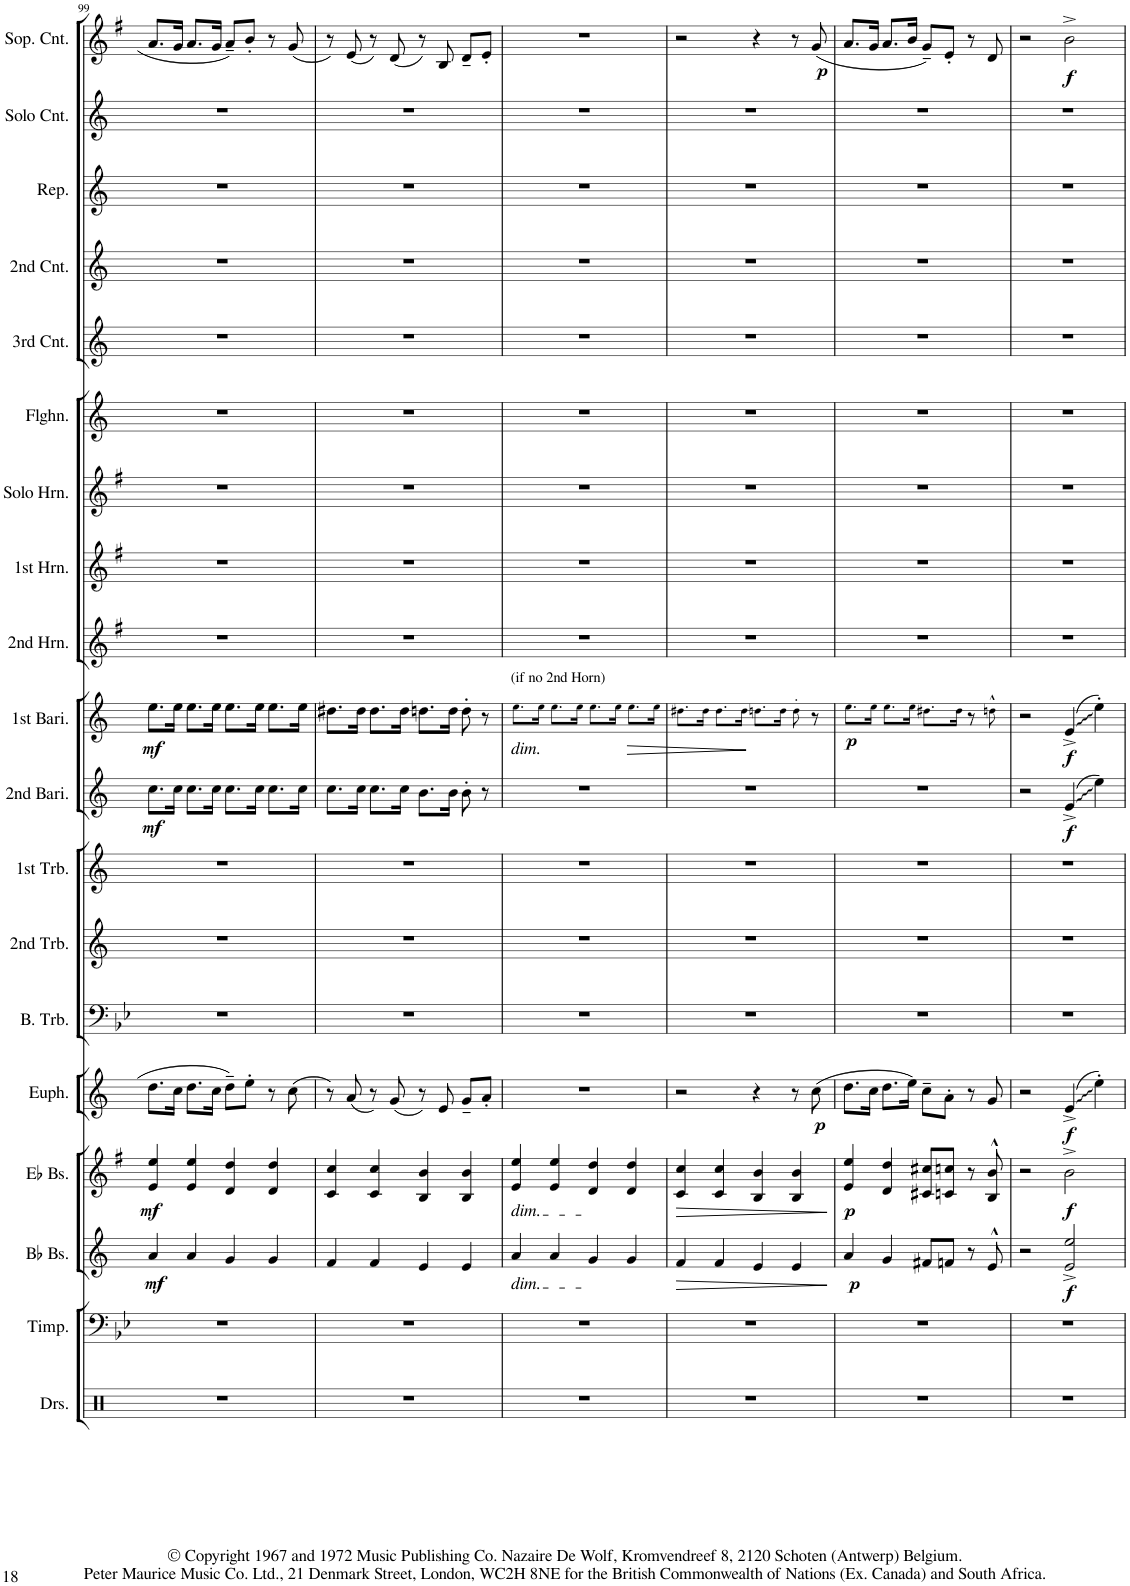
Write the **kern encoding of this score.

**kern	**kern	**kern	**dynam	**kern	**dynam	**kern	**dynam	**kern	**kern	**kern	**kern	**dynam	**kern	**dynam	**kern	**kern	**kern	**kern	**kern	**kern	**kern	**kern	**kern	**dynam
*part19	*part18	*part17	*part17	*part16	*part16	*part15	*part15	*part14	*part13	*part12	*part11	*part11	*part10	*part10	*part9	*part8	*part7	*part6	*part5	*part4	*part3	*part2	*part1	*part1
*staff19	*staff18	*staff17	*staff17	*staff16	*staff16	*staff15	*staff15	*staff14	*staff13	*staff12	*staff11	*staff11	*staff10	*staff10	*staff9	*staff8	*staff7	*staff6	*staff5	*staff4	*staff3	*staff2	*staff1	*staff1
*I"Drumset	*I"Timpani	*I"Bb Bass	*	*I"Eb Bass	*	*I"Euphonium	*	*I"Bass Trombone	*I"2nd Trombone	*I"1st Trombone	*I"2nd Baritone	*	*I"1st Baritone	*	*I"2nd Horn	*I"1st Horn	*I"Solo Horn	*I"Flugelhorn	*I"3rd Cornet	*I"2nd Cornet	*I"Repiano	*I"Solo Cornet	*I"Soprano Cornet	*
*I'Drs.	*I'Timp.	*I'Bb Bs.	*	*I'Eb Bs.	*	*I'Euph.	*	*I'B. Trb.	*I'2nd Trb.	*I'1st Trb.	*I'2nd Bari.	*	*I'1st Bari.	*	*I'2nd Hrn.	*I'1st Hrn.	*I'Solo Hrn.	*I'Flghn.	*I'3rd Cnt.	*I'2nd Cnt.	*I'Rep.	*I'Solo Cnt.	*I'Sop. Cnt.	*
!!LO:PB:g=z
*clefX	*clefF4	*clefG2	*	*clefG2	*	*clefG2	*	*clefF4	*clefG2	*clefG2	*clefG2	*	*clefG2	*	*clefG2	*clefG2	*clefG2	*clefG2	*clefG2	*clefG2	*clefG2	*clefG2	*clefG2	*
*	*	*Trd15c26	*	*Trd12c21	*	*Trd8c14	*	*Trd7c12	*Trd1c2	*Trd1c2	*Trd1c2	*	*Trd1c2	*	*Trd5c9	*Trd5c9	*Trd5c9	*Trd1c2	*Trd1c2	*Trd1c2	*Trd1c2	*Trd1c2	*Trd-2c-3	*
*k[]	*k[b-e-]	*k[]	*	*k[f#]	*	*k[]	*	*k[b-e-]	*k[]	*k[]	*k[]	*	*k[]	*	*k[f#]	*k[f#]	*k[f#]	*k[]	*k[]	*k[]	*k[]	*k[]	*k[f#]	*
*M2/2	*M2/2	*M2/2	*	*M2/2	*	*M2/2	*	*M2/2	*M2/2	*M2/2	*M2/2	*	*M2/2	*	*M2/2	*M2/2	*M2/2	*M2/2	*M2/2	*M2/2	*M2/2	*M2/2	*M2/2	*
*met(c|)	*met(c|)	*met(c|)	*	*met(c|)	*	*met(c|)	*	*met(c|)	*met(c|)	*met(c|)	*met(c|)	*	*met(c|)	*	*met(c|)	*met(c|)	*met(c|)	*met(c|)	*met(c|)	*met(c|)	*met(c|)	*met(c|)	*met(c|)	*
=99	=99	=99	=99	=99	=99	=99	=99	=99	=99	=99	=99	=99	=99	=99	=99	=99	=99	=99	=99	=99	=99	=99	=99	=99
!	!	!	!LO:DY:b	!	!LO:DY:b	!	!	!	!	!	!	!LO:DY:b	!	!LO:DY:b	!	!	!	!	!	!	!	!	!	!
1r	1r	4a/	mf	4e/ 4ee/	mf	8.dd\L	.	1r	1r	1r	8.cc\L	mf	8.ee\L	mf	1r	1r	1r	1r	1r	1r	1r	1r	8.a/L	.
.	.	.	.	.	.	16cc\Jk	.	.	.	.	16cc\Jk	.	16ee\Jk	.	.	.	.	.	.	.	.	.	16g/Jk	.
.	.	4a/	.	4e/ 4ee/	.	8.dd\L	.	.	.	.	8.cc\L	.	8.ee\L	.	.	.	.	.	.	.	.	.	8.a/L	.
.	.	.	.	.	.	16cc\Jk	.	.	.	.	16cc\Jk	.	16ee\Jk	.	.	.	.	.	.	.	.	.	16g/Jk	.
.	.	4g/	.	4d/ 4dd/	.	8dd~\L	.	.	.	.	8.cc\L	.	8.ee\L	.	.	.	.	.	.	.	.	.	8a~/L	.
.	.	.	.	.	.	8ee'\J	.	.	.	.	.	.	.	.	.	.	.	.	.	.	.	.	8b'/J	.
.	.	.	.	.	.	.	.	.	.	.	16cc\Jk	.	16ee\Jk	.	.	.	.	.	.	.	.	.	.	.
.	.	4g/	.	4d/ 4dd/	.	8r	.	.	.	.	8.cc\L	.	8.ee\L	.	.	.	.	.	.	.	.	.	8r	.
.	.	.	.	.	.	(8cc\	.	.	.	.	.	.	.	.	.	.	.	.	.	.	.	.	(8g/	.
.	.	.	.	.	.	.	.	.	.	.	16cc\Jk	.	16ee\Jk	.	.	.	.	.	.	.	.	.	.	.
=100	=100	=100	=100	=100	=100	=100	=100	=100	=100	=100	=100	=100	=100	=100	=100	=100	=100	=100	=100	=100	=100	=100	=100	=100
1r	1r	4f/	.	4c/ 4cc/	.	8r)	.	1r	1r	1r	8.cc\L	.	8.dd#X\L	.	1r	1r	1r	1r	1r	1r	1r	1r	8r)	.
.	.	.	.	.	.	(8a/	.	.	.	.	.	.	.	.	.	.	.	.	.	.	.	.	(8e/	.
.	.	.	.	.	.	.	.	.	.	.	16cc\Jk	.	16dd#\Jk	.	.	.	.	.	.	.	.	.	.	.
.	.	4f/	.	4c/ 4cc/	.	8r)	.	.	.	.	8.cc\L	.	8.dd#\L	.	.	.	.	.	.	.	.	.	8r)	.
.	.	.	.	.	.	(8g/	.	.	.	.	.	.	.	.	.	.	.	.	.	.	.	.	(8d/	.
.	.	.	.	.	.	.	.	.	.	.	16cc\Jk	.	16dd#\Jk	.	.	.	.	.	.	.	.	.	.	.
.	.	4e/	.	4B/ 4b/	.	8r)	.	.	.	.	8.b\L	.	8.ddn\L	.	.	.	.	.	.	.	.	.	8r)	.
.	.	.	.	.	.	8e/	.	.	.	.	.	.	.	.	.	.	.	.	.	.	.	.	8B/	.
.	.	.	.	.	.	.	.	.	.	.	16b\Jk	.	16dd\Jk	.	.	.	.	.	.	.	.	.	.	.
.	.	4e/	.	4B/ 4b/	.	8g~/L	.	.	.	.	8b'\	.	8dd'\	.	.	.	.	.	.	.	.	.	8d~/L	.
.	.	.	.	.	.	8a'/J	.	.	.	.	8r	.	8r	.	.	.	.	.	.	.	.	.	8e'/J	.
=101	=101	=101	=101	=101	=101	=101	=101	=101	=101	=101	=101	=101	=101	=101	=101	=101	=101	=101	=101	=101	=101	=101	=101	=101
!	!	!	!	!	!	!	!	!	!	!	!	!	!LO:TX:a:t=(if no 2nd Horn)	!	!	!	!	!	!	!	!	!	!	!
!	!	!	!	!	!	!	!	!	!	!	!	!	!LO:TX:b:i:t=dim.	!	!	!	!	!	!	!	!	!	!	!
!	!	!	!	!LO:TX:b:i:t=dim.	!	!	!	!	!	!	!	!	!	!	!	!	!	!	!	!	!	!	!	!
!	!	!LO:TX:b:i:t=dim.	!	!	!	!	!	!	!	!	!	!	!	!	!	!	!	!	!	!	!	!	!	!
1r	1r	4a/	.	4e/ 4ee/	.	1r	.	1r	1r	1r	1r	.	8.ee!\L	.	1r	1r	1r	1r	1r	1r	1r	1r	1r	.
.	.	.	.	.	.	.	.	.	.	.	.	.	16ee!\Jk	.	.	.	.	.	.	.	.	.	.	.
.	.	4a/	.	4e/ 4ee/	.	.	.	.	.	.	.	.	8.ee!\L	.	.	.	.	.	.	.	.	.	.	.
.	.	.	.	.	.	.	.	.	.	.	.	.	16ee!\Jk	.	.	.	.	.	.	.	.	.	.	.
.	.	4g/	.	4d/ 4dd/	.	.	.	.	.	.	.	.	8.ee!\L	.	.	.	.	.	.	.	.	.	.	.
.	.	.	.	.	.	.	.	.	.	.	.	.	16ee!\Jk	.	.	.	.	.	.	.	.	.	.	.
!	!	!	!	!	!	!	!	!	!	!	!	!	!	!LO:HP:b	!	!	!	!	!	!	!	!	!	!
.	.	4g/	.	4d/ 4dd/	.	.	.	.	.	.	.	.	8.ee!\L	>	.	.	.	.	.	.	.	.	.	.
.	.	.	.	.	.	.	.	.	.	.	.	.	16ee!\Jk	.	.	.	.	.	.	.	.	.	.	.
=102	=102	=102	=102	=102	=102	=102	=102	=102	=102	=102	=102	=102	=102	=102	=102	=102	=102	=102	=102	=102	=102	=102	=102	=102
!	!	!	!LO:HP:b	!	!LO:HP:b	!	!	!	!	!	!	!	!	!	!	!	!	!	!	!	!	!	!	!
1r	1r	4f/	>	4c/ 4cc/	>	2r	.	1r	1r	1r	1r	.	8.dd#X!\L	.	1r	1r	1r	1r	1r	1r	1r	1r	2r	.
.	.	.	.	.	.	.	.	.	.	.	.	.	16dd#!\Jk	.	.	.	.	.	.	.	.	.	.	.
.	.	4f/	.	4c/ 4cc/	.	.	.	.	.	.	.	.	8.dd#!\L	.	.	.	.	.	.	.	.	.	.	.
.	.	.	.	.	.	.	.	.	.	.	.	.	16dd#!\Jk	.	.	.	.	.	.	.	.	.	.	.
.	.	4e/	.	4B/ 4b/	.	4r	.	.	.	.	.	.	8.ddn!\L	]	.	.	.	.	.	.	.	.	4r	.
.	.	.	.	.	.	.	.	.	.	.	.	.	16dd!\Jk	.	.	.	.	.	.	.	.	.	.	.
.	.	4e/	.	4B/ 4b/	.	8r	.	.	.	.	.	.	8dd'!\	.	.	.	.	.	.	.	.	.	8r	.
!	!	!	!	!	!	!	!LO:DY:b	!	!	!	!	!	!	!	!	!	!	!	!	!	!	!	!	!LO:DY:b
.	.	.	.	.	.	(8cc\	p	.	.	.	.	.	8r	.	.	.	.	.	.	.	.	.	(8g/	p
.	.	.	]	.	]	.	.	.	.	.	.	.	.	.	.	.	.	.	.	.	.	.	.	.
=103	=103	=103	=103	=103	=103	=103	=103	=103	=103	=103	=103	=103	=103	=103	=103	=103	=103	=103	=103	=103	=103	=103	=103	=103
!	!	!	!LO:DY:b	!	!LO:DY:b	!	!	!	!	!	!	!	!	!LO:DY:b	!	!	!	!	!	!	!	!	!	!
1r	1r	4a/	p	4e/ 4ee/	p	8.dd\L	.	1r	1r	1r	1r	.	8.ee!\L	p	1r	1r	1r	1r	1r	1r	1r	1r	8.a/L	.
.	.	.	.	.	.	16cc\Jk	.	.	.	.	.	.	16ee!\Jk	.	.	.	.	.	.	.	.	.	16g/Jk	.
.	.	4g/	.	4d/ 4dd/	.	8.dd\L	.	.	.	.	.	.	8.ee!\L	.	.	.	.	.	.	.	.	.	8.a/L	.
.	.	.	.	.	.	16ee\Jk)	.	.	.	.	.	.	16ee!\Jk	.	.	.	.	.	.	.	.	.	16b/Jk	.
.	.	8f#X/L	.	8c#X/ 8cc#X/L	.	8cc~\L	.	.	.	.	.	.	8.dd#X!\L	.	.	.	.	.	.	.	.	.	8g~/L)	.
.	.	8fn/J	.	8cn/ 8ccn/J	.	8a'\J	.	.	.	.	.	.	.	.	.	.	.	.	.	.	.	.	8e'/J	.
.	.	.	.	.	.	.	.	.	.	.	.	.	16dd#!\Jk	.	.	.	.	.	.	.	.	.	.	.
.	.	8r	.	8r	.	8r	.	.	.	.	.	.	8r	.	.	.	.	.	.	.	.	.	8r	.
.	.	8e^^/	.	8B/^^ 8b/^^	.	8g/	.	.	.	.	.	.	8ddn^^!\	.	.	.	.	.	.	.	.	.	8d/	.
=104	=104	=104	=104	=104	=104	=104	=104	=104	=104	=104	=104	=104	=104	=104	=104	=104	=104	=104	=104	=104	=104	=104	=104	=104
1r	1r	2r	.	2r	.	2r	.	1r	1r	1r	2r	.	2r	.	1r	1r	1r	1r	1r	1r	1r	1r	2r	.
!	!	!	!LO:DY:b	!	!LO:DY:b	!	!LO:DY:b	!	!	!	!	!LO:DY:b	!	!LO:DY:b	!	!	!	!	!	!	!	!	!	!LO:DY:b
.	.	2e/^ 2ee/^	f	2b^\	f	(4e^/	f	.	.	.	(4e^/	f	(4e^/	f	.	.	.	.	.	.	.	.	2b^\	f
.	.	.	.	.	.	4ee'\)	.	.	.	.	4ee\)	.	4ee'\)	.	.	.	.	.	.	.	.	.	.	.
=	=	=	=	=	=	=	=	=	=	=	=	=	=	=	=	=	=	=	=	=	=	=	=	=
*-	*-	*-	*-	*-	*-	*-	*-	*-	*-	*-	*-	*-	*-	*-	*-	*-	*-	*-	*-	*-	*-	*-	*-	*-
